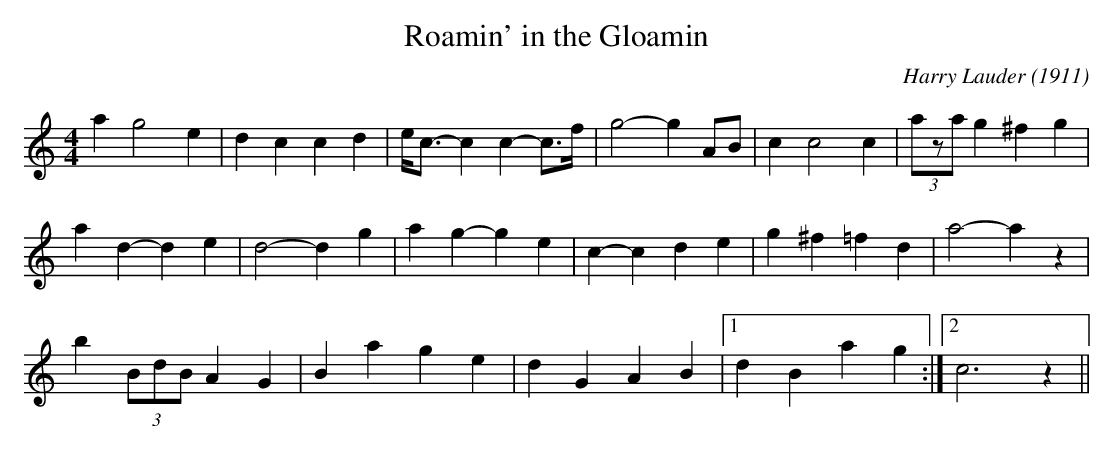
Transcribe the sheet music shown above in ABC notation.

X:1
T:Roamin' in the Gloamin
C:Harry Lauder (1911)
M:4/4
L:1/8
K:C
a2g4e2|d2c2c2d2|e<c-c2 c2-c>f|g4-g2 AB|c2c4 c2|(3aza g2^f2g2|
a2d2-d2e2|d4- d2g2|a2g2-g2e2|c2-c2 d2e2|g2^f2=f2d2|a4-a2z2|
b2-(3BdB A2G2|B2a2g2e2|d2G2A2B2|1 d2B2a2g2:|2 c6z2||
